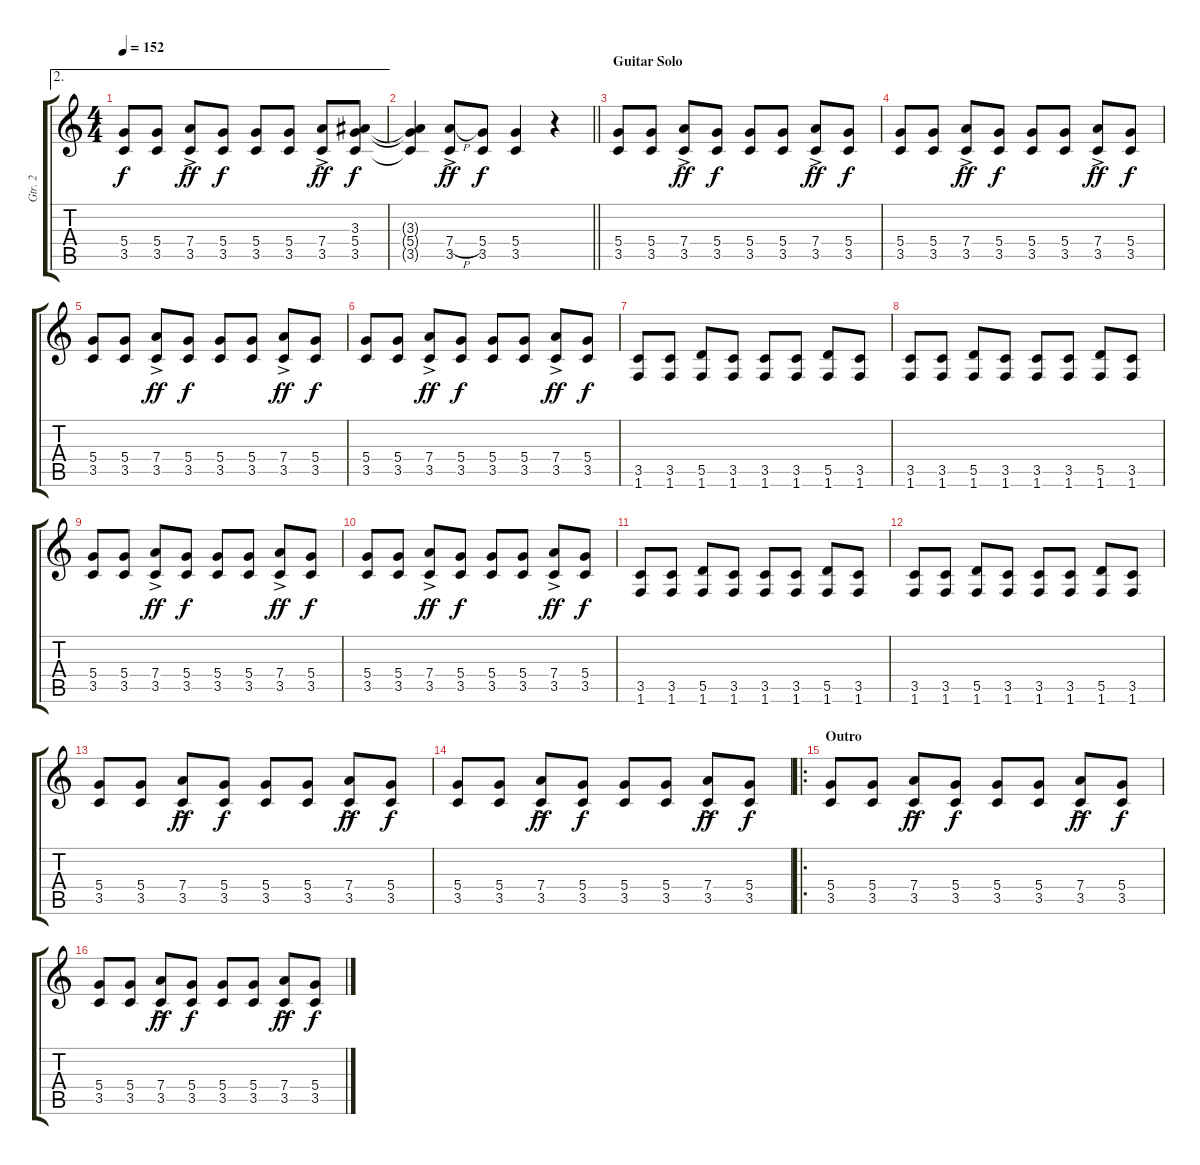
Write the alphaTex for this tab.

\track ("Gtr. 2" "Gtr. 2") {instrument electricguitarclean}
\staff {score tabs}
\tuning (E4 B3 G3 D3 A2 E2) {hide}
\ae 2
\ts (4 4)
\tempo 152
\clef g2
\ks c
(5.4 3.5).8{dy f} (5.4 3.5).8 (7.4{ac} 3.5{ac}).8{dy ff} (5.4 3.5).8{dy f} (5.4 3.5).8 (5.4 3.5).8 (7.4{ac} 3.5{ac}).8{dy ff} (3.3 5.4 3.5).8{dy f} |
\barLineRight lightlight
(3.3{t} 5.4{t} 3.5{t}).4 (7.4{h ac} 3.5{ac}).8{dy ff} (5.4 3.5).8{dy f} (5.4 3.5).4 r.4 |
\section ("" "Guitar Solo")
(5.4 3.5).8 (5.4 3.5).8 (7.4{ac} 3.5{ac}).8{dy ff} (5.4 3.5).8{dy f} (5.4 3.5).8 (5.4 3.5).8 (7.4{ac} 3.5{ac}).8{dy ff} (5.4 3.5).8{dy f} |
(5.4 3.5).8 (5.4 3.5).8 (7.4{ac} 3.5{ac}).8{dy ff} (5.4 3.5).8{dy f} (5.4 3.5).8 (5.4 3.5).8 (7.4{ac} 3.5{ac}).8{dy ff} (5.4 3.5).8{dy f} |
(5.4 3.5).8 (5.4 3.5).8 (7.4{ac} 3.5{ac}).8{dy ff} (5.4 3.5).8{dy f} (5.4 3.5).8 (5.4 3.5).8 (7.4{ac} 3.5{ac}).8{dy ff} (5.4 3.5).8{dy f} |
(5.4 3.5).8 (5.4 3.5).8 (7.4{ac} 3.5{ac}).8{dy ff} (5.4 3.5).8{dy f} (5.4 3.5).8 (5.4 3.5).8 (7.4{ac} 3.5{ac}).8{dy ff} (5.4 3.5).8{dy f} |
(3.5 1.6).8 (3.5 1.6).8 (5.5 1.6).8 (3.5 1.6).8 (3.5 1.6).8 (3.5 1.6).8 (5.5 1.6).8 (3.5 1.6).8 |
(3.5 1.6).8 (3.5 1.6).8 (5.5 1.6).8 (3.5 1.6).8 (3.5 1.6).8 (3.5 1.6).8 (5.5 1.6).8 (3.5 1.6).8 |
(5.4 3.5).8 (5.4 3.5).8 (7.4{ac} 3.5{ac}).8{dy ff} (5.4 3.5).8{dy f} (5.4 3.5).8 (5.4 3.5).8 (7.4{ac} 3.5{ac}).8{dy ff} (5.4 3.5).8{dy f} |
(5.4 3.5).8 (5.4 3.5).8 (7.4{ac} 3.5{ac}).8{dy ff} (5.4 3.5).8{dy f} (5.4 3.5).8 (5.4 3.5).8 (7.4{ac} 3.5{ac}).8{dy ff} (5.4 3.5).8{dy f} |
(3.5 1.6).8 (3.5 1.6).8 (5.5 1.6).8 (3.5 1.6).8 (3.5 1.6).8 (3.5 1.6).8 (5.5 1.6).8 (3.5 1.6).8 |
(3.5 1.6).8 (3.5 1.6).8 (5.5 1.6).8 (3.5 1.6).8 (3.5 1.6).8 (3.5 1.6).8 (5.5 1.6).8 (3.5 1.6).8 |
(5.4 3.5).8 (5.4 3.5).8 (7.4{ac} 3.5{ac}).8{dy ff} (5.4 3.5).8{dy f} (5.4 3.5).8 (5.4 3.5).8 (7.4{ac} 3.5{ac}).8{dy ff} (5.4 3.5).8{dy f} |
(5.4 3.5).8 (5.4 3.5).8 (7.4{ac} 3.5{ac}).8{dy ff} (5.4 3.5).8{dy f} (5.4 3.5).8 (5.4 3.5).8 (7.4{ac} 3.5{ac}).8{dy ff} (5.4 3.5).8{dy f} |
\ro
\section ("" "Outro")
(5.4 3.5).8 (5.4 3.5).8 (7.4{ac} 3.5{ac}).8{dy ff} (5.4 3.5).8{dy f} (5.4 3.5).8 (5.4 3.5).8 (7.4{ac} 3.5{ac}).8{dy ff} (5.4 3.5).8{dy f} |
(5.4 3.5).8 (5.4 3.5).8 (7.4{ac} 3.5{ac}).8{dy ff} (5.4 3.5).8{dy f} (5.4 3.5).8 (5.4 3.5).8 (7.4{ac} 3.5{ac}).8{dy ff} (5.4 3.5).8{dy f}
